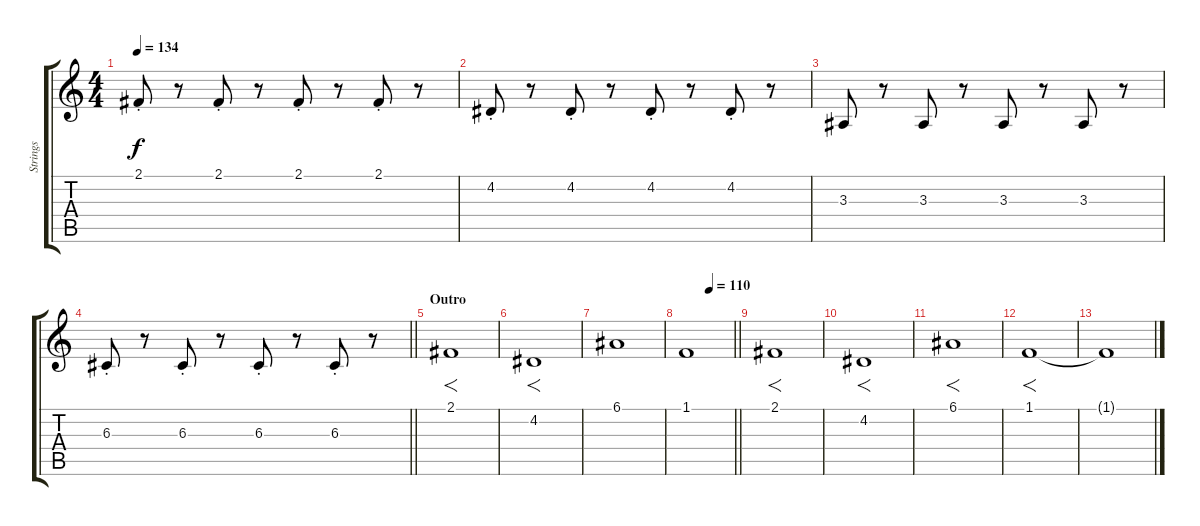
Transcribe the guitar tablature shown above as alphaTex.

\track ("Strings" "Strings") {instrument stringensemble2}
\staff {score tabs}
\tuning (E4 B3 G3 D3 A2 E2) {hide}
\ts (4 4)
\tempo 134
\clef g2
\ks c
2.1{st}.8{dy f volume 12 balance 3 instrument stringensemble1} r.8 2.1{st}.8 r.8 2.1{st}.8 r.8 2.1{st}.8 r.8 |
4.2{st}.8 r.8 4.2{st}.8 r.8 4.2{st}.8 r.8 4.2{st}.8 r.8 |
3.3.8 r.8 3.3.8 r.8 3.3.8 r.8 3.3.8 r.8 |
\barLineRight lightlight
6.3{st}.8 r.8 6.3{st}.8 r.8 6.3{st}.8 r.8 6.3{st}.8 r.8 |
\section ("" "Outro")
2.1.1{f} |
4.2.1{f} |
6.1.1 |
\tempo (110 0.5)
\barLineRight lightlight
1.1.1 |
2.1.1{f} |
4.2.1{f} |
6.1.1{f} |
1.1.1{f} |
1.1{t}.1
